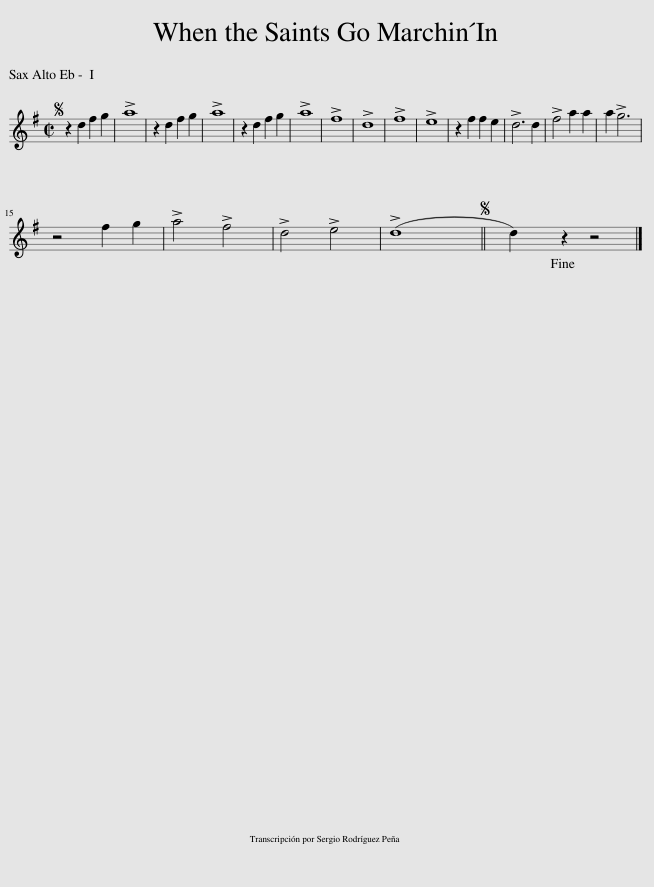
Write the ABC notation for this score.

X:1
L:1/8
M:2/2
I:linebreak $
K:G
V:1 treble
V:1
S z2 d2 f2 g2 | !>!a8 | z2 d2 f2 g2 | !>!a8 | z2 d2 f2 g2 | %5
 !>!a8 | !>!f8 | !>!d8 | !>!f8 | !>!e8 | %10
 z2 f2 f2 e2 | !>!d6 d2 | !>!f4 a2 a2 | a2 !>!g6 |$ z4 f2 g2 | %15
 !>!a4 !>!f4 | !>!d4 !>!e4 | (!>!d8 ||S d2) z2 z4!fine! |] %19
